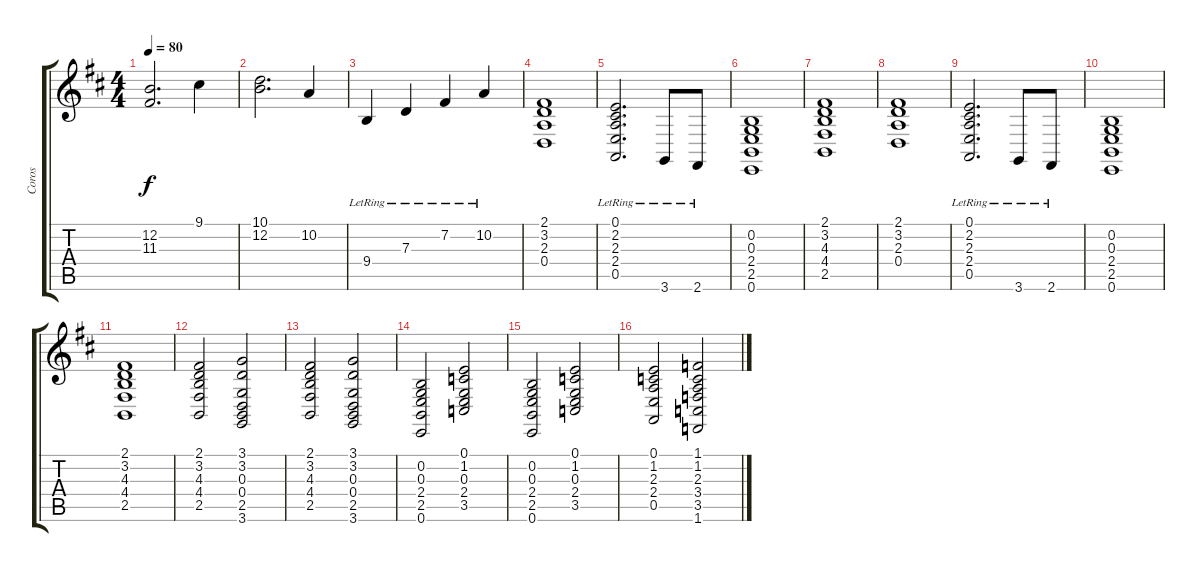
\track ("Coros" "Coros") {instrument tremolostrings}
\staff {score tabs}
\tuning (E4 B3 G3 D3 A2 E2) {hide}
\ts (4 4)
\tempo 80
\clef g2
\ks d
(12.2 11.3).2{d dy f} 9.1.4 |
(10.1 12.2).2{d} 10.2.4 |
9.4{lr}.4 7.3{lr}.4 7.2{lr}.4 10.2{lr}.4 |
(2.1 3.2 2.3 0.4).1 |
(0.1{lr} 2.2{lr} 2.3{lr} 2.4{lr} 0.5{lr}).2{d} 3.6{lr}.8 2.6{lr}.8 |
(0.2 0.3 2.4 2.5 0.6).1 |
(2.1 3.2 4.3 4.4 2.5).1 |
(2.1 3.2 2.3 0.4).1 |
(0.1{lr} 2.2{lr} 2.3{lr} 2.4{lr} 0.5{lr}).2{d} 3.6{lr}.8 2.6{lr}.8 |
(0.2 0.3 2.4 2.5 0.6).1 |
(2.1 3.2 4.3 4.4 2.5).1 |
(2.1 3.2 4.3 4.4 2.5).2 (3.1 3.2 0.3 0.4 2.5 3.6).2 |
(2.1 3.2 4.3 4.4 2.5).2 (3.1 3.2 0.3 0.4 2.5 3.6).2 |
(0.2 0.3 2.4 2.5 0.6).2 (0.1 1.2 0.3 2.4 3.5).2 |
(0.2 0.3 2.4 2.5 0.6).2 (0.1 1.2 0.3 2.4 3.5).2 |
(0.1 1.2 2.3 2.4 0.5).2 (1.1 1.2 2.3 3.4 3.5 1.6).2
